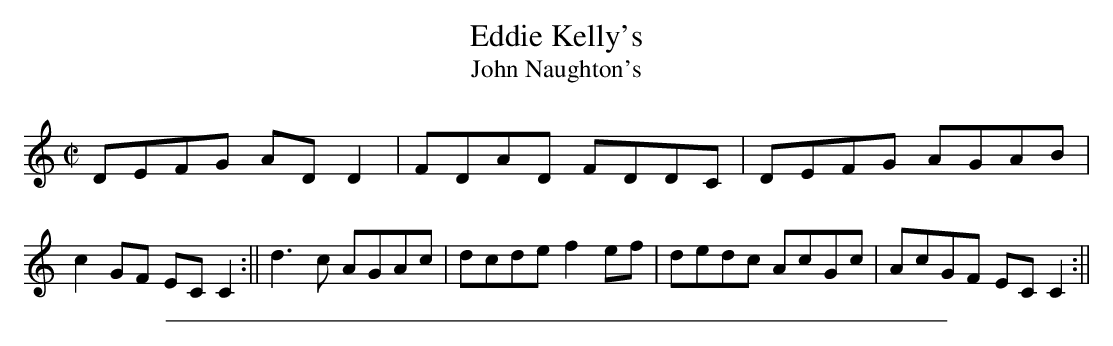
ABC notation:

X:1
T: Eddie Kelly's
T: John Naughton's
L:1/8
M:C|
K:Ddor
DEFG ADD2|FDAD FDDC|DEFG AGAB|c2GF ECC2:||\
d3c AGAc|dcde f2ef|dedc AcGc|AcGF ECC2:||\
